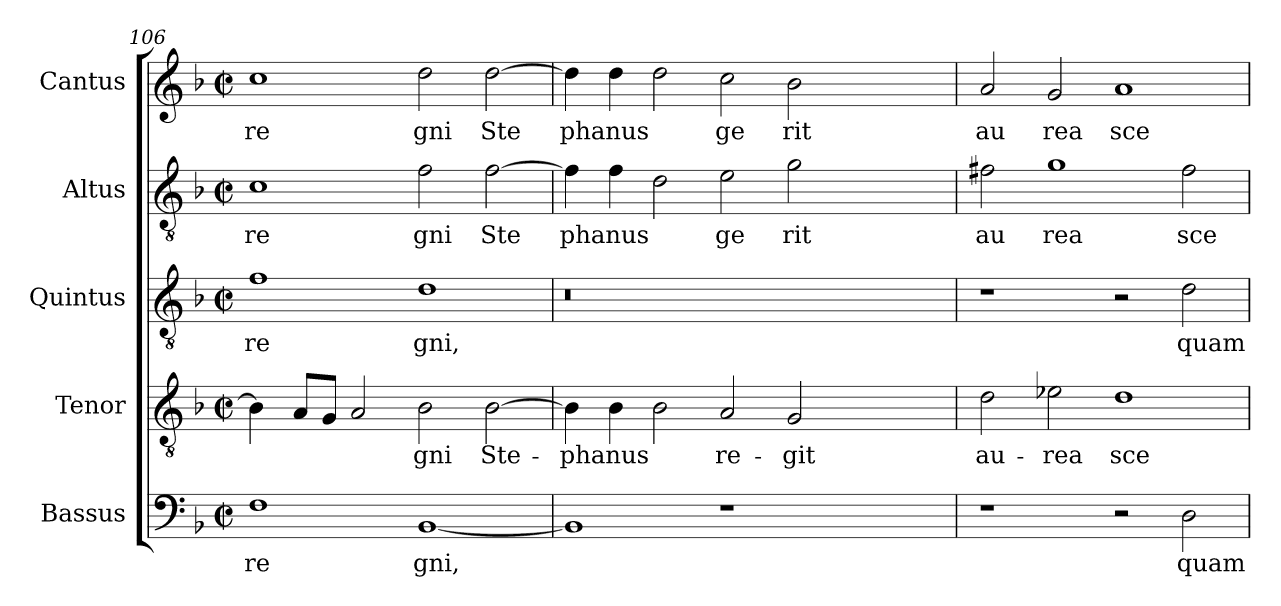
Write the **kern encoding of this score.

**kern	**text	**kern	**text	**kern	**text	**kern	**text	**kern	**text
*part5	*part5	*part4	*part4	*part3	*part3	*part2	*part2	*part1	*part1
*staff5	*staff5	*staff4	*staff4	*staff3	*staff3	*staff2	*staff2	*staff1	*staff1
*I"Bassus	*	*I"Tenor	*	*I"Quintus	*	*I"Altus	*	*I"Cantus	*
*clefF4	*	*clefGv2	*	*clefGv2	*	*clefGv2	*	*clefG2	*
*k[b-]	*	*k[b-]	*	*k[b-]	*	*k[b-]	*	*k[b-]	*
*F:	*	*F:	*	*F:	*	*F:	*	*F:	*
*M2/2	*	*M2/2	*	*M2/2	*	*M2/2	*	*M2/2	*
*met(c|)	*	*met(c|)	*	*met(c|)	*	*met(c|)	*	*met(c|)	*
=106	=106	=106	=106	=106	=106	=106	=106	=106	=106
!	!LO:LY:b:cj	!	!	!	!LO:LY:b:cj	!	!LO:LY:b:cj	!	!LO:LY:b:cj
1F	re	4B-\]	.	1f	re	1c	re	1cc	re
.	.	8A/L	.	.	.	.	.	.	.
.	.	8G/J	.	.	.	.	.	.	.
.	.	2A/	.	.	.	.	.	.	.
!	!LO:LY:b	!	!LO:LY:b:cj	!	!LO:LY:b:cj	!	!LO:LY:b:cj	!	!LO:LY:b:cj
[<1BB-	gni,	2B-\	-gni	1d	gni,	2f\	gni	2dd\	gni
!	!	!	!LO:LY:b	!	!	!	!LO:LY:b	!	!LO:LY:b
.	.	[>2B-\	Ste-	.	.	[>2f\	Ste	[>2dd\	Ste
=107	=107	=107	=107	=107	=107	=107	=107	=107	=107
!	!	!	!LO:LY:b	!	!	!	!LO:LY:b	!	!LO:LY:b
1BB-]	.	4B-\]	-phanus	0r	.	4f\]	phanus	4dd\]	phanus
.	.	4B-\	.	.	.	4f\	.	4dd\	.
.	.	2B-\	.	.	.	2d\	.	2dd\	.
!LO:N:vis=1	!	!	!LO:LY:b:cj	!	!	!	!LO:LY:b:cj	!	!LO:LY:b:cj
0r	.	2A/	re-	.	.	2e\	ge	2cc\	ge
!	!	!	!LO:LY:b:cj	!	!	!	!LO:LY:b:cj	!	!LO:LY:b:cj
.	.	2G/	-git	.	.	2g\	rit	2b-\	rit
.	.	1ryy	.	1ryy	.	1ryy	.	1ryy	.
=108	=108	=108	=108	=108	=108	=108	=108	=108	=108
!	!	!	!LO:LY:b:cj	!	!	!	!LO:LY:b:cj	!	!LO:LY:b:cj
1r	.	2d\	au-	1r	.	2f#X\	au	2a/	au
!	!	!	!LO:LY:b:cj	!	!	!	!LO:LY:b:cj	!	!LO:LY:b:cj
.	.	2e-\	-rea	.	.	1g	rea	2g/	rea
!	!	!	!LO:LY:b:cj	!	!	!	!	!	!LO:LY:b:cj
2r	.	1d	sce-	2r	.	.	.	1a	sce
!	!LO:LY:b:cj	!	!	!	!LO:LY:b:cj	!	!LO:LY:b:cj	!	!
2D\	quam	.	.	2d\	quam	2f#\	sce	.	.
=	=	=	=	=	=	=	=	=	=
*-	*-	*-	*-	*-	*-	*-	*-	*-	*-
